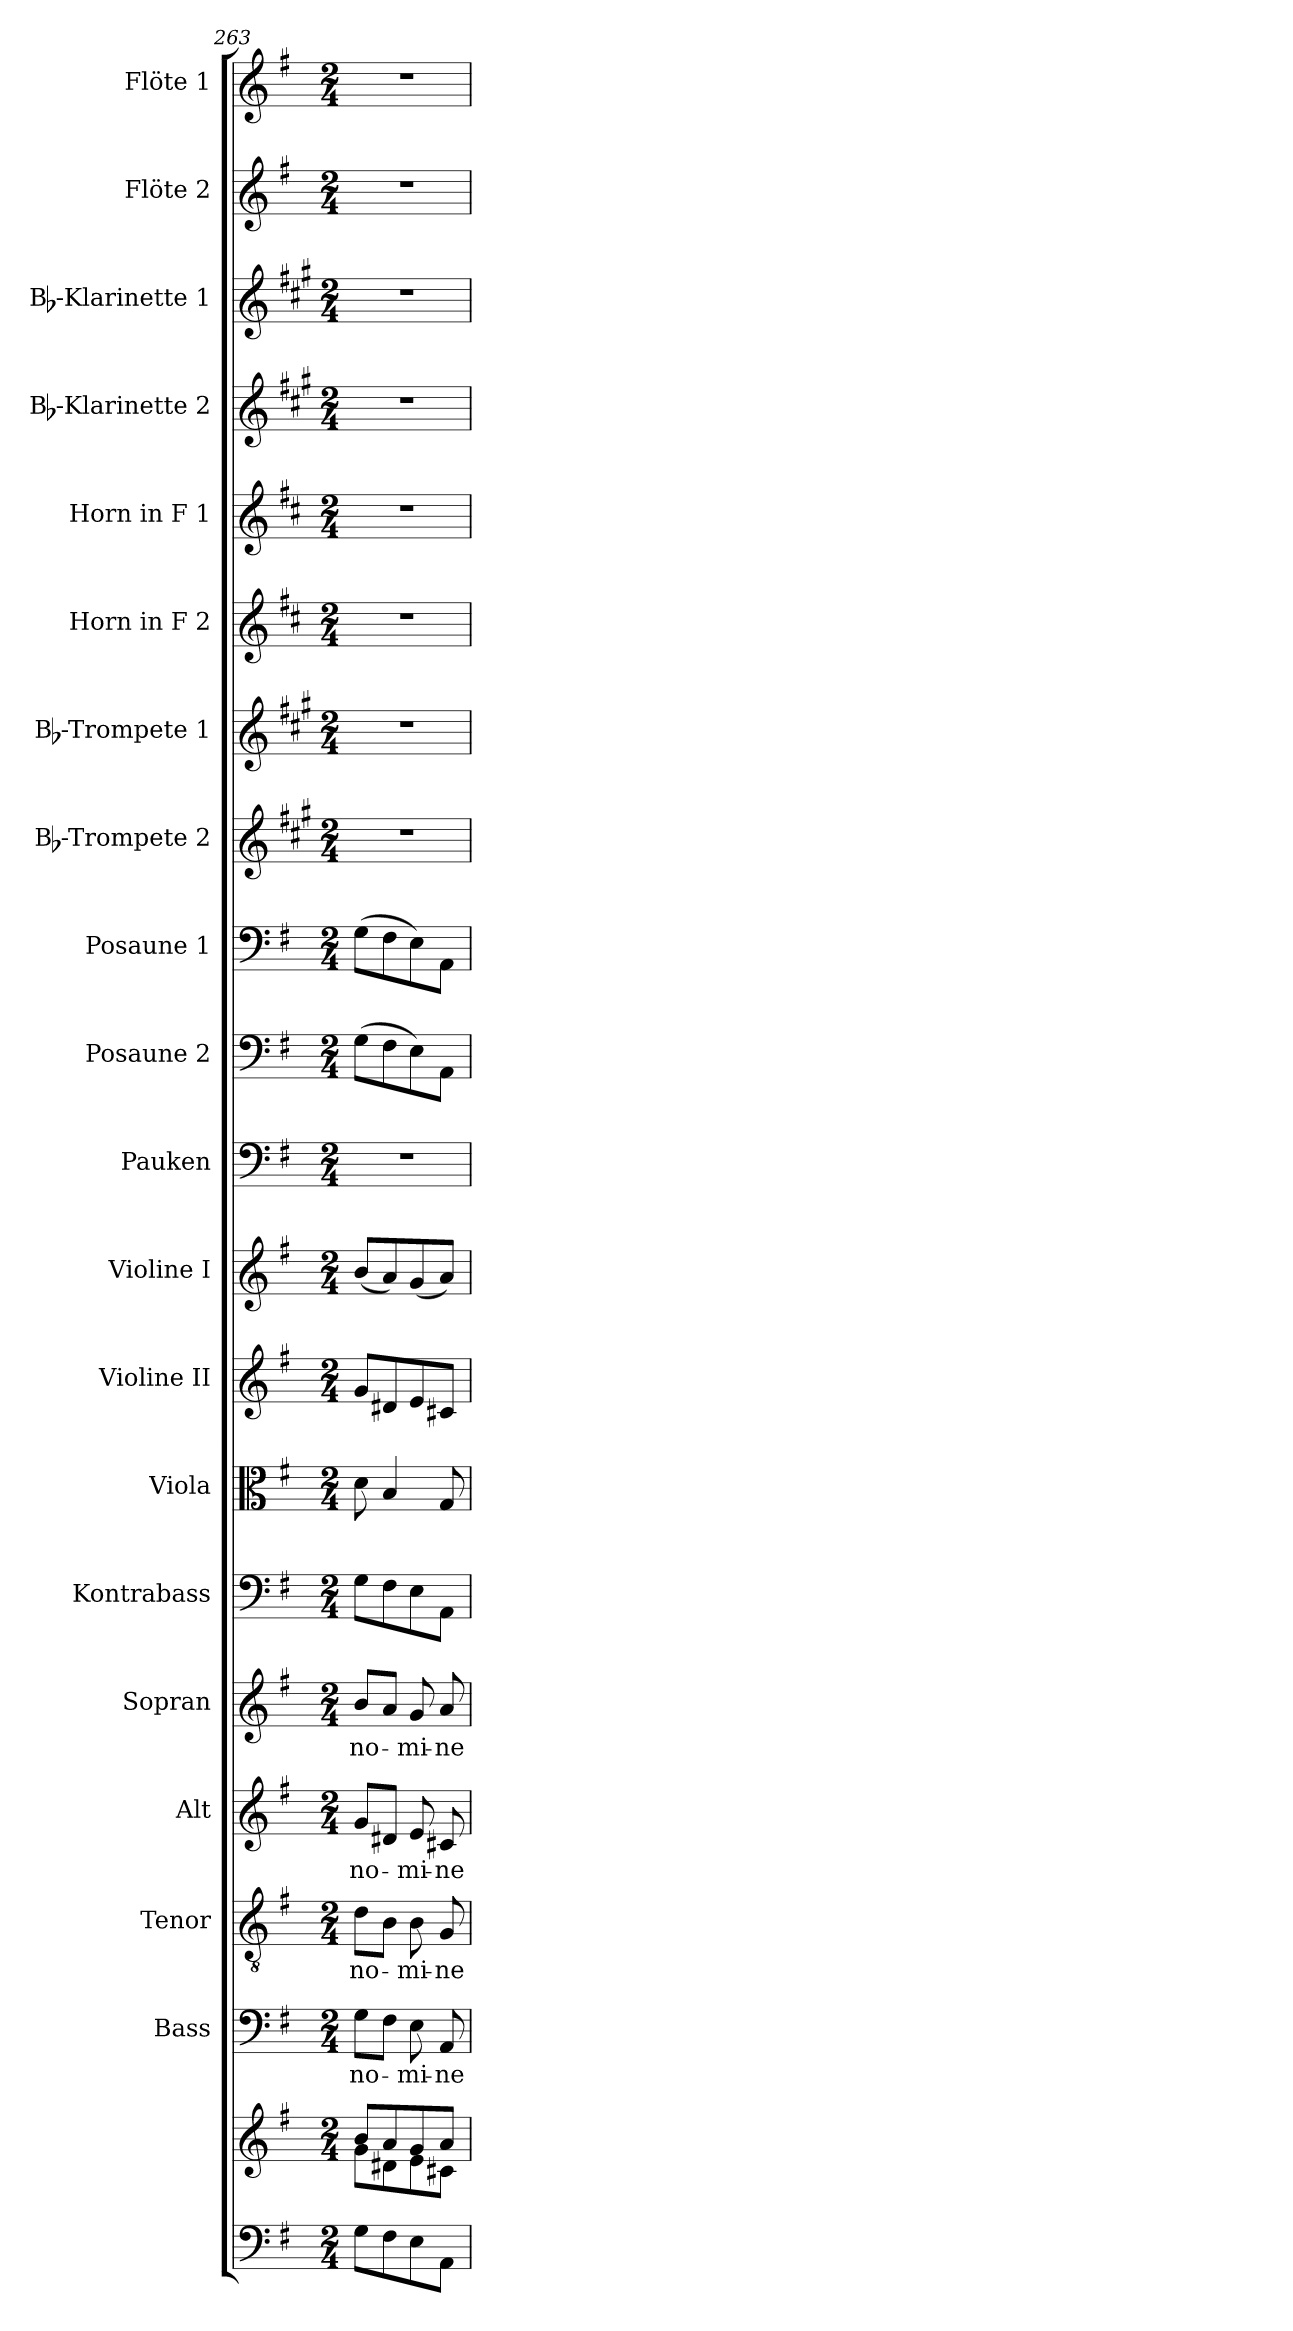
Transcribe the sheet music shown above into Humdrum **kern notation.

**kern	**kern	**kern	**text	**kern	**text	**kern	**text	**kern	**text	**kern	**kern	**kern	**kern	**kern	**kern	**kern	**kern	**kern	**kern	**kern	**kern	**kern	**kern	**kern
*part20	*part20	*part19	*part19	*part18	*part18	*part17	*part17	*part16	*part16	*part15	*part14	*part13	*part12	*part11	*part10	*part9	*part8	*part7	*part6	*part5	*part4	*part3	*part2	*part1
*staff21	*staff20	*staff19	*staff19	*staff18	*staff18	*staff17	*staff17	*staff16	*staff16	*staff15	*staff14	*staff13	*staff12	*staff11	*staff10	*staff9	*staff8	*staff7	*staff6	*staff5	*staff4	*staff3	*staff2	*staff1
*	*	*I"Bass	*	*I"Tenor	*	*I"Alt	*	*I"Sopran	*	*I"Kontrabass	*I"Viola	*I"Violine II	*I"Violine I	*I"Pauken	*I"Posaune 2	*I"Posaune 1	*I"Bb-Trompete 2	*I"Bb-Trompete 1	*I"Horn in F 2	*I"Horn in F 1	*I"Bb-Klarinette 2	*I"Bb-Klarinette 1	*I"Flöte 2	*I"Flöte 1
*	*	*I'B.	*	*I'T.	*	*I'A.	*	*I'S.	*	*I'Kb.	*I'Vla.	*I'Vl. II	*I'Vl. I	*I'Pk.	*I'Pos. 2	*I'Pos. 1	*I'Bb Trp. 2	*I'Bb Trp. 1	*	*	*I'Bb Kl. 2	*I'Bb Kl. 1	*I'Fl. 2	*I'Fl. 1
*clefF4	*clefG2	*clefF4	*	*clefGv2	*	*clefG2	*	*clefG2	*	*clefF4	*clefC3	*clefG2	*clefG2	*clefF4	*clefF4	*clefF4	*clefG2	*clefG2	*clefG2	*clefG2	*clefG2	*clefG2	*clefG2	*clefG2
*	*	*	*	*	*	*	*	*	*	*ITrd7c12	*	*	*	*	*	*	*ITrd1c2	*ITrd1c2	*ITrd4c7	*ITrd4c7	*ITrd1c2	*ITrd1c2	*	*
*k[f#]	*k[f#]	*k[f#]	*	*k[f#]	*	*k[f#]	*	*k[f#]	*	*k[f#]	*k[f#]	*k[f#]	*k[f#]	*k[f#]	*k[f#]	*k[f#]	*k[f#]	*k[f#]	*k[f#]	*k[f#]	*k[f#]	*k[f#]	*k[f#]	*k[f#]
*G:	*G:	*G:	*	*G:	*	*G:	*	*G:	*	*G:	*G:	*G:	*G:	*G:	*G:	*G:	*G:	*G:	*G:	*G:	*G:	*G:	*G:	*G:
*M2/4	*M2/4	*M2/4	*	*M2/4	*	*M2/4	*	*M2/4	*	*M2/4	*M2/4	*M2/4	*M2/4	*M2/4	*M2/4	*M2/4	*M2/4	*M2/4	*M2/4	*M2/4	*M2/4	*M2/4	*M2/4	*M2/4
=263	=263	=263	=263	=263	=263	=263	=263	=263	=263	=263	=263	=263	=263	=263	=263	=263	=263	=263	=263	=263	=263	=263	=263	=263
*	*^	*	*	*	*	*	*	*	*	*	*	*	*	*	*	*	*	*	*	*	*	*	*	*
!	!	!	!	!LO:LY:b	!	!LO:LY:b	!	!LO:LY:b	!	!LO:LY:b	!	!	!	!	!	!	!	!	!	!	!	!	!	!	!
8G\L	8b/L	8g\L	8G\L	no-	8d\L	no-	8g/L	no-	8b/L	no-	8GG\L	8d\	8g/L	(<8b/L	2r	(>8G\L	(>8G\L	2r	2r	2r	2r	2r	2r	2r	2r
8F#\	8a/	8d#X\	8F#\J	.	8B\J	.	8d#X/J	.	8a/J	.	8FF#\	4B/	8d#X/	8a/)	.	8F#\	8F#\	.	.	.	.	.	.	.	.
!	!	!	!	!LO:LY:b	!	!LO:LY:b	!	!LO:LY:b	!	!LO:LY:b	!	!	!	!	!	!	!	!	!	!	!	!	!	!	!
8E\	8g/	8e\	8E\	-mi-	8B\	-mi-	8e/	-mi-	8g/	-mi-	8EE\	.	8e/	(<8g/	.	8E\)	8E\)	.	.	.	.	.	.	.	.
!	!	!	!	!LO:LY:b	!	!LO:LY:b	!	!LO:LY:b	!	!LO:LY:b	!	!	!	!	!	!	!	!	!	!	!	!	!	!	!
8AA\J	8a/J	8c#X\J	8AA/	-ne	8G/	-ne	8c#X/	-ne	8a/	-ne	8AAA\J	8G/	8c#X/J	8a/J)	.	8AA\J	8AA\J	.	.	.	.	.	.	.	.
*	*v	*v	*	*	*	*	*	*	*	*	*	*	*	*	*	*	*	*	*	*	*	*	*	*	*
=	=	=	=	=	=	=	=	=	=	=	=	=	=	=	=	=	=	=	=	=	=	=	=	=
*-	*-	*-	*-	*-	*-	*-	*-	*-	*-	*-	*-	*-	*-	*-	*-	*-	*-	*-	*-	*-	*-	*-	*-	*-
